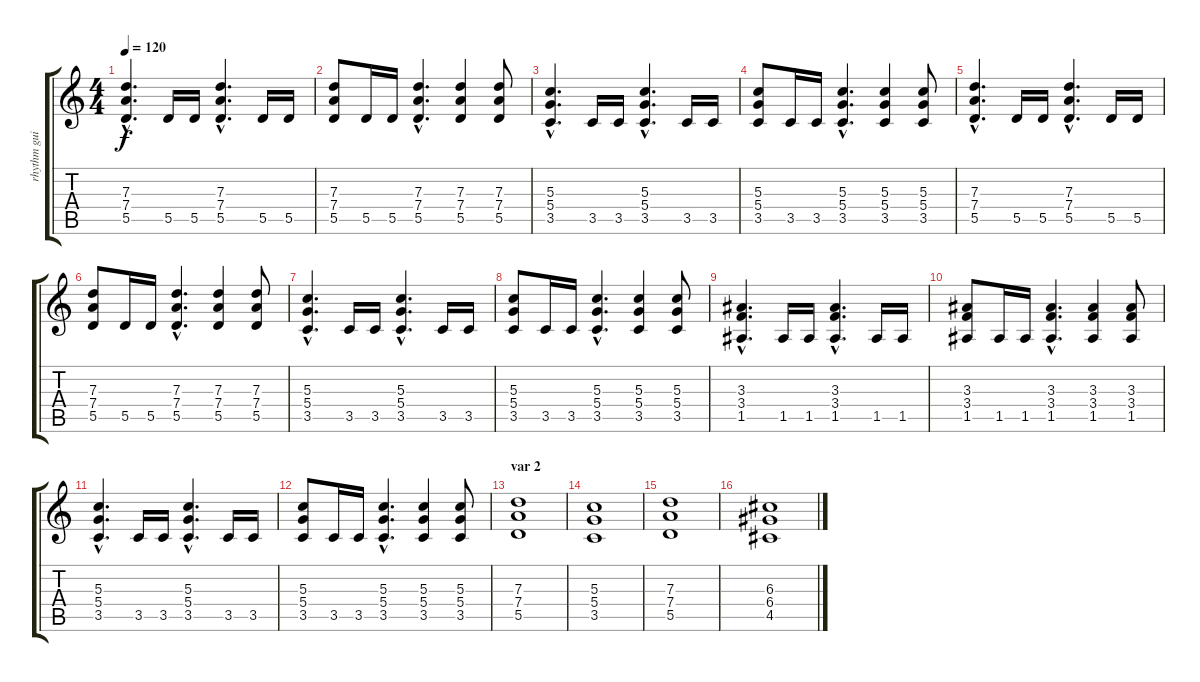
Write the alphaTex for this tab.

\track ("rhythm guitar - Moshe" "rhythm gui") {instrument distortionguitar}
\staff {score tabs}
\tuning (E4 B3 G3 D3 A2 E2) {hide}
\ts (4 4)
\tempo 120
\clef g2
\ks c
(7.3{hac} 7.4{hac} 5.5{hac}).4{d dy f} 5.5.16 5.5.16 (7.3{hac} 7.4{hac} 5.5{hac}).4{d} 5.5.16 5.5.16 |
(7.3 7.4 5.5).8 5.5.16 5.5.16 (7.3{hac} 7.4{hac} 5.5{hac}).4{d} (7.3 7.4 5.5).4 (7.3 7.4 5.5).8 |
(5.3{hac} 5.4{hac} 3.5{hac}).4{d} 3.5.16 3.5.16 (5.3{hac} 5.4{hac} 3.5{hac}).4{d} 3.5.16 3.5.16 |
(5.3 5.4 3.5).8 3.5.16 3.5.16 (5.3{hac} 5.4{hac} 3.5{hac}).4{d} (5.3 5.4 3.5).4 (5.3 5.4 3.5).8 |
(7.3{hac} 7.4{hac} 5.5{hac}).4{d} 5.5.16 5.5.16 (7.3{hac} 7.4{hac} 5.5{hac}).4{d} 5.5.16 5.5.16 |
(7.3 7.4 5.5).8 5.5.16 5.5.16 (7.3{hac} 7.4{hac} 5.5{hac}).4{d} (7.3 7.4 5.5).4 (7.3 7.4 5.5).8 |
(5.3{hac} 5.4{hac} 3.5{hac}).4{d} 3.5.16 3.5.16 (5.3{hac} 5.4{hac} 3.5{hac}).4{d} 3.5.16 3.5.16 |
(5.3 5.4 3.5).8 3.5.16 3.5.16 (5.3{hac} 5.4{hac} 3.5{hac}).4{d} (5.3 5.4 3.5).4 (5.3 5.4 3.5).8 |
(3.3{hac} 3.4{hac} 1.5{hac}).4{d} 1.5.16 1.5.16 (3.3{hac} 3.4{hac} 1.5{hac}).4{d} 1.5.16 1.5.16 |
(3.3 3.4 1.5).8 1.5.16 1.5.16 (3.3{hac} 3.4{hac} 1.5{hac}).4{d} (3.3 3.4 1.5).4 (3.3 3.4 1.5).8 |
(5.3{hac} 5.4{hac} 3.5{hac}).4{d} 3.5.16 3.5.16 (5.3{hac} 5.4{hac} 3.5{hac}).4{d} 3.5.16 3.5.16 |
(5.3 5.4 3.5).8 3.5.16 3.5.16 (5.3{hac} 5.4{hac} 3.5{hac}).4{d} (5.3 5.4 3.5).4 (5.3 5.4 3.5).8 |
\section ("" "var 2")
(7.3 7.4 5.5).1 |
(5.3 5.4 3.5).1 |
(7.3 7.4 5.5).1 |
(6.3 6.4 4.5).1
